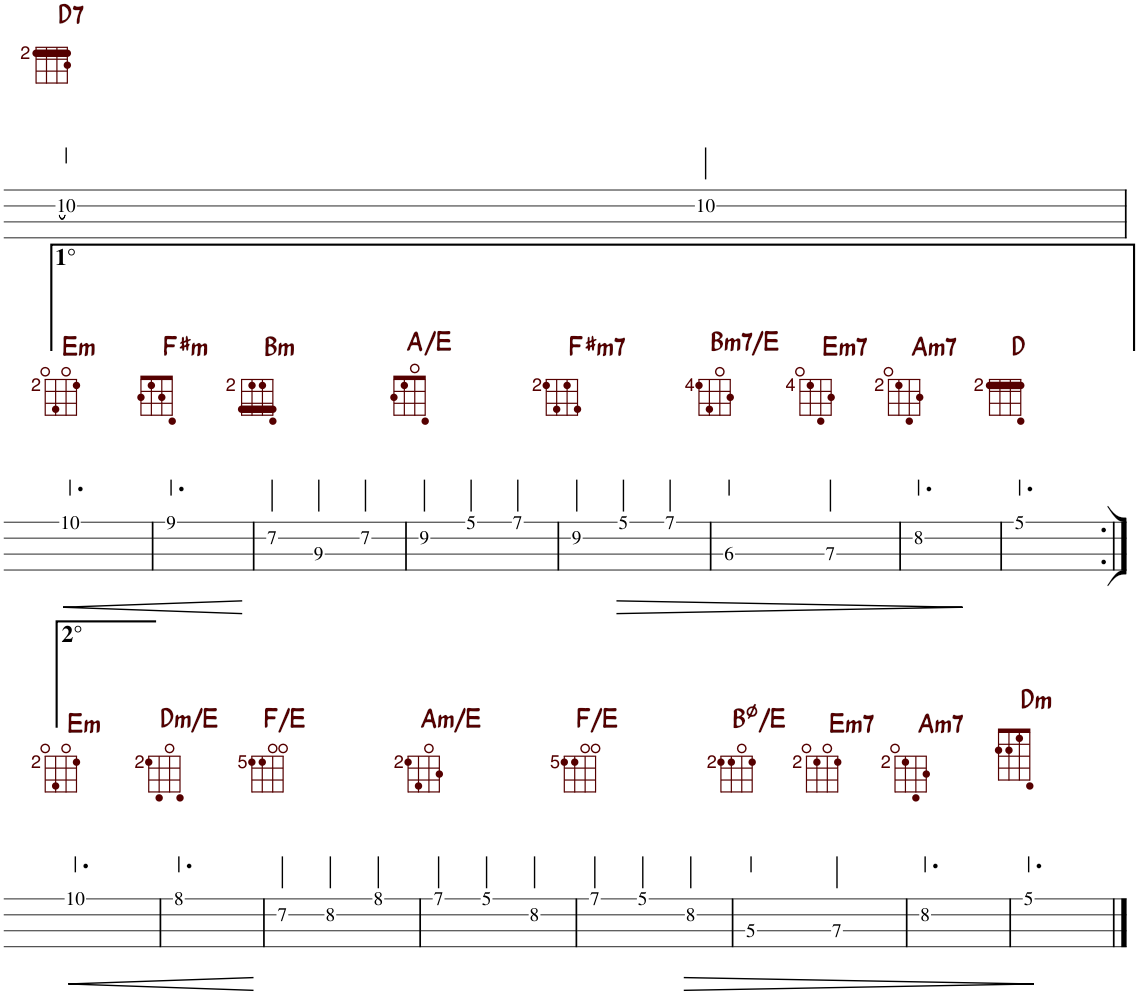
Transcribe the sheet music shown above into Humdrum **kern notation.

**kern	**kern	**dynam	**harte	**kern	**dynam	**harte
*part3	*part2	*part2	*part2	*part1	*part1	*part1
*staff3	*staff2	*staff2	*	*staff1	*staff1	*
*I"Ukulélé [Tablature]	*I"Ukulélé	*	*	*I"Ukulélé [Tablature]	*	*
!!LO:PB:g=z
*	*clefG2	*	*	*	*	*
*k[]	*k[]	*	*	*k[]	*	*
*M3/4	*M3/4	*	*	*M3/4	*	*
=31	=31	=31	=31	=31	=31	=31
*^	*	*	*	*	*	*
!	!	!	!	!	!	!	!LO:H:kt=7
4r	2.d	2dd]	.	.	2dd/]	.	D:7
2a 2f# 2cc	.	.	.	.	.	.	.
.	.	4dd	.	.	4dd/	.	.
!!LO:LB:g=z
=32	=32	=32	=32	=32	=32	=32	=32
!	!	!	!LO:HP:b	!LO:H:kt=m	!	!LO:HP:b	!LO:H:kt=m
4r	2.e	2.gg	<	E:min	2.gg/	<	E:min
2g 2e 2b	.	.	.	.	.	.	.
=33	=33	=33	=33	=33	=33	=33	=33
!	!	!	!	!LO:H:kt=m	!	!	!LO:H:kt=m
4r	2.f#	2.ff#X	.	F#:min	2.ff#X/	.	F#:min
2a 2c# 2cc#	.	.	.	.	.	.	.
*v	*v	*	*	*	*	*	*
.	.	[	.	.	[	.
=34	=34	=34	=34	=34	=34	=34
*^	*	*	*	*	*	*
!	!	!	!	!LO:H:kt=m	!	!	!LO:H:kt=m
4r	2.b	4b	.	B:min	4b/	.	B:min
2d 2f# 2dd	.	4a	.	.	4a/	.	.
.	.	4b	.	.	4b/	.	.
=35	=35	=35	=35	=35	=35	=35	=35
4r	2.e	4cc#X	.	A:maj/5	4dd-/	.	A:maj/5
2a 2c# 2cc#	.	4dd	.	.	4dd/	.	.
.	.	4ee	.	.	4ee/	.	.
=36	=36	=36	=36	=36	=36	=36	=36
!	!	!	!	!LO:H:kt=m7	!	!	!LO:H:kt=m7
4r	2.f#	4cc#X	.	F#:min7	4cc#X/	.	F#:min7
!	!	!	!LO:HP:b	!	!	!LO:HP:b	!
2a 2e 2cc#	.	4dd	>	.	4dd/	>	.
.	.	4ee	.	.	4ee/	.	.
=37	=37	=37	=37	=37	=37	=37	=37
!	!	!	!	!LO:H:kt=m7	!	!	!LO:H:kt=m7
4r	2.e	2f#X	.	B:min7/4	2f#X/	.	B:min7/4
4b 4f# 4dd	.	.	.	.	.	.	.
!	!	!	!	!LO:H:kt=m7	!	!	!LO:H:kt=m7
4g 4e 4b 4dd	.	4g	.	E:min7	4g/	.	E:min7
=38	=38	=38	=38	=38	=38	=38	=38
!	!	!	!	!LO:H:kt=m7	!	!	!LO:H:kt=m7
2.g 2.d 2.cc	2.a	2.cc	.	A:min7	2.cc/	.	A:min7
*v	*v	*	*	*	*	*	*
.	.	]	.	.	]	.
=39	=39	=39	=39	=39	=39	=39
*^	*	*	*	*	*	*
2.a 2.f# 2.dd	2.d	2.dd	.	D:maj	2.dd/	.	D:maj
!!LO:LB:g=z
=40:|!	=40:|!	=40:|!	=40:|!	=40:|!	=40:|!	=40:|!	=40:|!
!	!	!	!LO:HP:b	!LO:H:kt=m	!	!LO:HP:b	!LO:H:kt=m
4r	2.e	2.gg	<	E:min	2.gg/	<	E:min
2g 2e 2b	.	.	.	.	.	.	.
=41	=41	=41	=41	=41	=41	=41	=41
!	!	!	!	!LO:H:kt=m	!	!	!LO:H:kt=m
4r	2.e	2.ff	.	D:min/2	2.ff/	.	D:min/2
2a 2f 2dd	.	.	.	.	.	.	.
*v	*v	*	*	*	*	*	*
.	.	[	.	.	[	.
=42	=42	=42	=42	=42	=42	=42
*^	*	*	*	*	*	*
4r	2.e	4b	.	F:maj/7	4b/	.	F:maj/7
2cc 2f 2a	.	4cc	.	.	4cc/	.	.
.	.	4ff	.	.	4ff/	.	.
=43	=43	=43	=43	=43	=43	=43	=43
!	!	!	!	!LO:H:kt=m	!	!	!LO:H:kt=m
4r	2.e	4ee	.	A:min/5	4ee/	.	A:min/5
2a 2e 2cc	.	4dd	.	.	4dd/	.	.
.	.	4cc	.	.	4cc/	.	.
=44	=44	=44	=44	=44	=44	=44	=44
4r	2.e	4ee	.	F:maj/7	4ee/	.	F:maj/7
2cc 2f 2a	.	4dd	.	.	4dd/	.	.
!	!	!	!LO:HP:b	!	!	!LO:HP:b	!
.	.	4cc	>	.	4cc/	>	.
=45	=45	=45	=45	=45	=45	=45	=45
4r	2.e	2f	.	B:hdim7/4	2f/	.	B:hdim7/4
4a 4d 4b	.	.	.	.	.	.	.
!	!	!	!	!LO:H:kt=m7	!	!	!LO:H:kt=m7
4g 4d 4b	.	4g	.	E:min7	4g/	.	E:min7
=46	=46	=46	=46	=46	=46	=46	=46
!	!	!	!	!LO:H:kt=m7	!	!	!LO:H:kt=m7
2.g 2.d 2.cc	2.a	2.cc	.	A:min7	2.cc/	.	A:min7
*v	*v	*	*	*	*	*	*
.	.	]	.	.	]	.
=47	=47	=47	=47	=47	=47	=47
*^	*	*	*	*	*	*
!	!	!	!	!LO:H:kt=m	!	!	!LO:H:kt=m
2.a 2.f 2.dd	2.d	2.dd	.	D:min	2.dd/	.	D:min
*v	*v	*	*	*	*	*	*
==	==	==	==	==	==	==
*-	*-	*-	*-	*-	*-	*-
